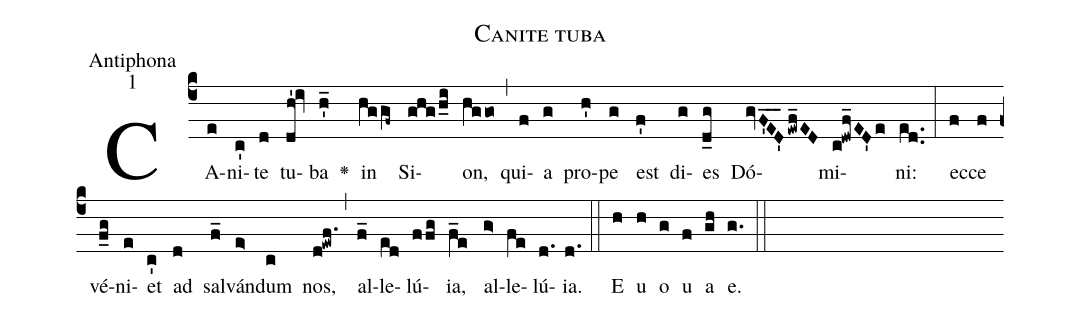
name:Canite tuba;
office-part:Antiphona;
mode:1;
%%
(c4) CA(e)ni(c')te(d) tu(dh'!iv)ba(h'_) <v>\greheightstar</v>() in(hggf~) Si(ghg/h_i)on,(hggo) (,) qui(f)a(g) pro(h')pe(g) est(f') di(g)es(d_g) Dó(gvF_'E_D'_3ewf_ED)mi(c!dwf_ED'e)ni:(ed..) (:) ec(f)ce(f) vé(f_g)ni(e)et(c') ad(d) sal(f_)ván(e>)dum(c) nos,(d!ewf.) (,) al(f_)le(ed)lú(ffg){ia},(f_e) al(g>)le(fe)lú(d.){ia}.(d.) (::)
<eu>E(h) u(h) o(g) u(f) a(gh) e.</eu>(g.) (::)
